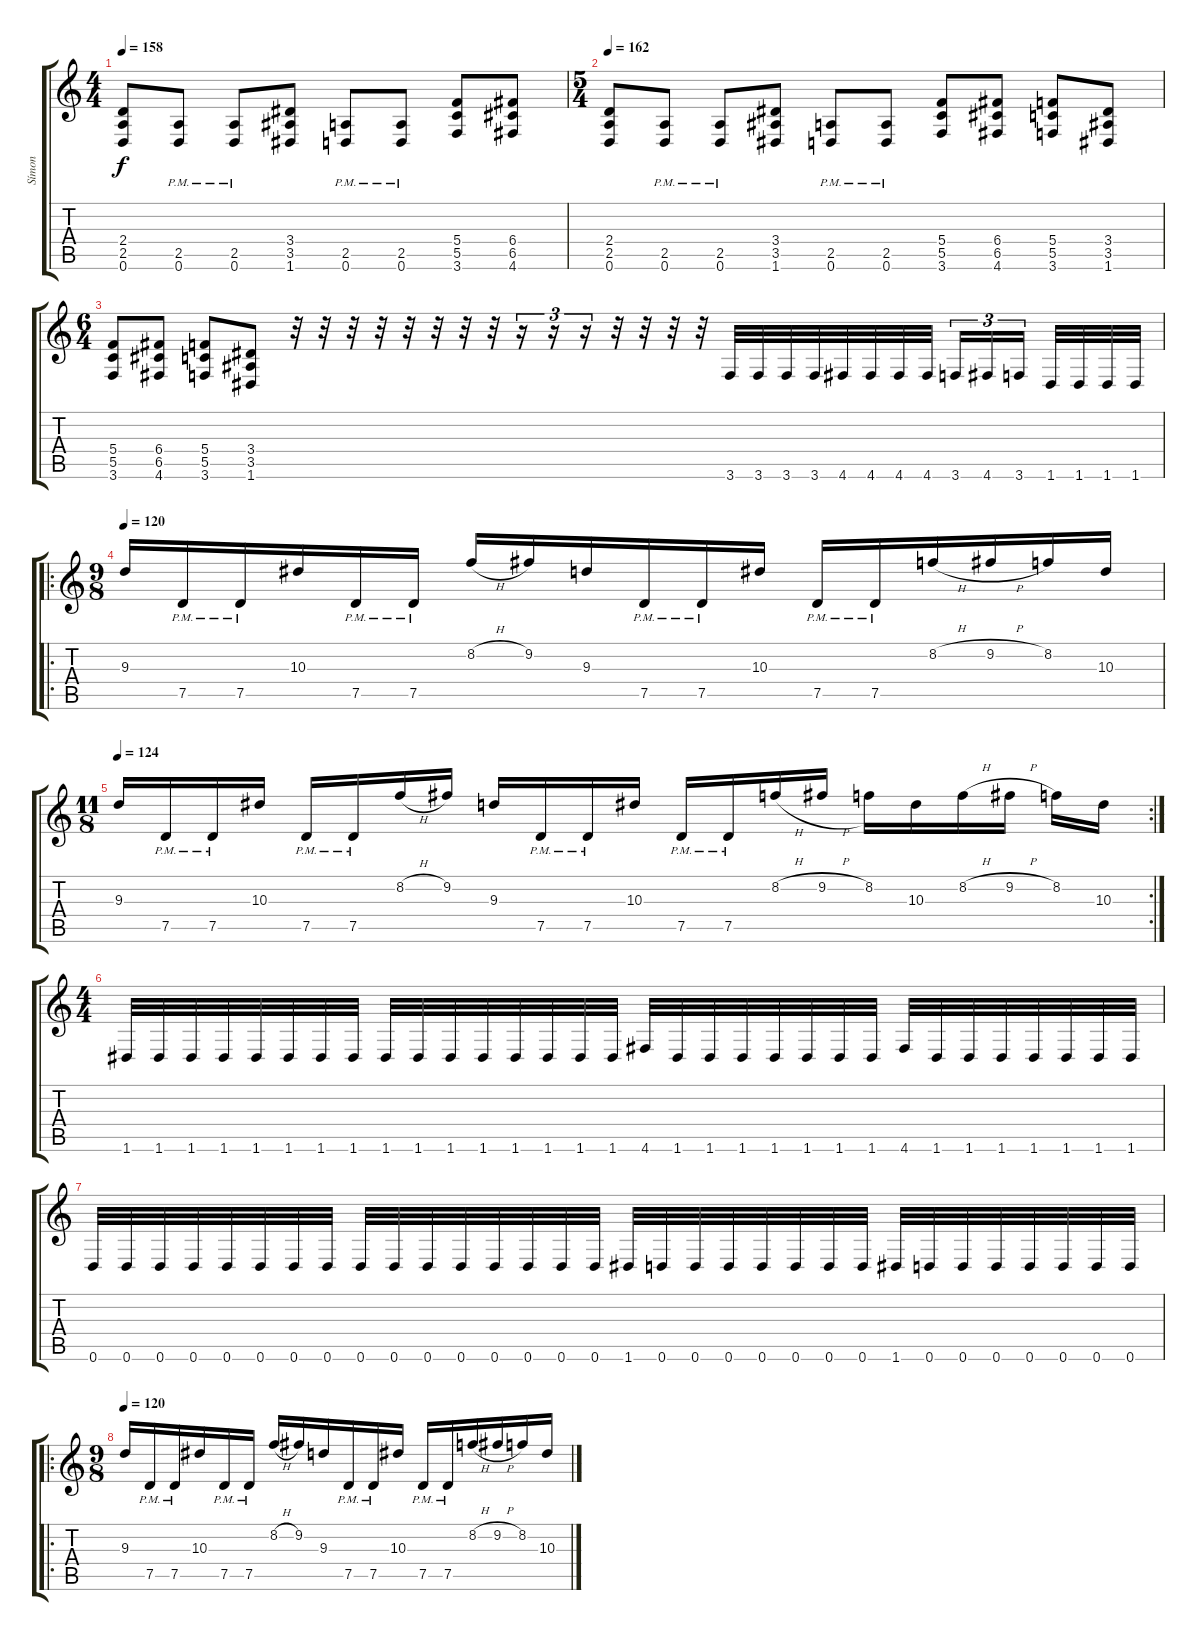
\track ("Símon" "Símon") {instrument distortionguitar}
\staff {score tabs}
\tuning (D4 A3 F3 C3 G2 D2) {hide}
\ts (4 4)
\tempo 158
\clef g2
\ks c
(2.4 2.5 0.6).8{dy f} (2.5{pm} 0.6{pm}).8 (2.5{pm} 0.6{pm}).8 (3.4 3.5 1.6).8 (2.5{pm} 0.6{pm}).8 (2.5{pm} 0.6{pm}).8 (5.4 5.5 3.6).8 (6.4 6.5 4.6).8 |
\ts (5 4)
\tempo 162
(2.4 2.5 0.6).8 (2.5{pm} 0.6{pm}).8 (2.5{pm} 0.6{pm}).8 (3.4 3.5 1.6).8 (2.5{pm} 0.6{pm}).8 (2.5{pm} 0.6{pm}).8 (5.4 5.5 3.6).8 (6.4 6.5 4.6).8 (5.4 5.5 3.6).8 (3.4 3.5 1.6).8 |
\ts (6 4)
(5.4 5.5 3.6).8 (6.4 6.5 4.6).8 (5.4 5.5 3.6).8 (3.4 3.5 1.6).8 r.32 r.32 r.32 r.32 r.32 r.32 r.32 r.32 r.16{tu (3 2)} r.16{tu (3 2)} r.16{tu (3 2)} r.32 r.32 r.32 r.32 3.6.32 3.6.32 3.6.32 3.6.32 4.6.32 4.6.32 4.6.32 4.6.32{beam splitsecondary} 3.6.16{tu (3 2)} 4.6.16{tu (3 2)} 3.6.16{tu (3 2) beam splitsecondary} 1.6.32 1.6.32 1.6.32 1.6.32 |
\ro
\ts (9 8)
\tempo 124
\tempo 120
9.3.16 7.5{pm}.16 7.5{pm}.16 10.3.16 7.5{pm}.16 7.5{pm}.16 8.2{h}.16 9.2.16 9.3.16 7.5{pm}.16 7.5{pm}.16 10.3.16 7.5{pm}.16 7.5{pm}.16 8.2{h}.16 9.2{h}.16 8.2.16 10.3.16 |
\rc 2
\ts (11 8)
\tempo 124
9.3.16 7.5{pm}.16 7.5{pm}.16 10.3.16 7.5{pm}.16 7.5{pm}.16 8.2{h}.16 9.2.16 9.3.16 7.5{pm}.16 7.5{pm}.16 10.3.16 7.5{pm}.16 7.5{pm}.16 8.2{h}.16 9.2{h}.16 8.2.16 10.3.16 8.2{h}.16 9.2{h}.16 8.2.16 10.3.16 |
\ts (4 4)
1.6.32 1.6.32 1.6.32 1.6.32 1.6.32 1.6.32 1.6.32 1.6.32 1.6.32 1.6.32 1.6.32 1.6.32 1.6.32 1.6.32 1.6.32 1.6.32 4.6.32 1.6.32 1.6.32 1.6.32 1.6.32 1.6.32 1.6.32 1.6.32 4.6.32 1.6.32 1.6.32 1.6.32 1.6.32 1.6.32 1.6.32 1.6.32 |
0.6.32 0.6.32 0.6.32 0.6.32 0.6.32 0.6.32 0.6.32 0.6.32 0.6.32 0.6.32 0.6.32 0.6.32 0.6.32 0.6.32 0.6.32 0.6.32 1.6.32 0.6.32 0.6.32 0.6.32 0.6.32 0.6.32 0.6.32 0.6.32 1.6.32 0.6.32 0.6.32 0.6.32 0.6.32 0.6.32 0.6.32 0.6.32 |
\ro
\ts (9 8)
\tempo 124
\tempo 120
9.3.16 7.5{pm}.16 7.5{pm}.16 10.3.16 7.5{pm}.16 7.5{pm}.16 8.2{h}.16 9.2.16 9.3.16 7.5{pm}.16 7.5{pm}.16 10.3.16 7.5{pm}.16 7.5{pm}.16 8.2{h}.16 9.2{h}.16 8.2.16 10.3.16
